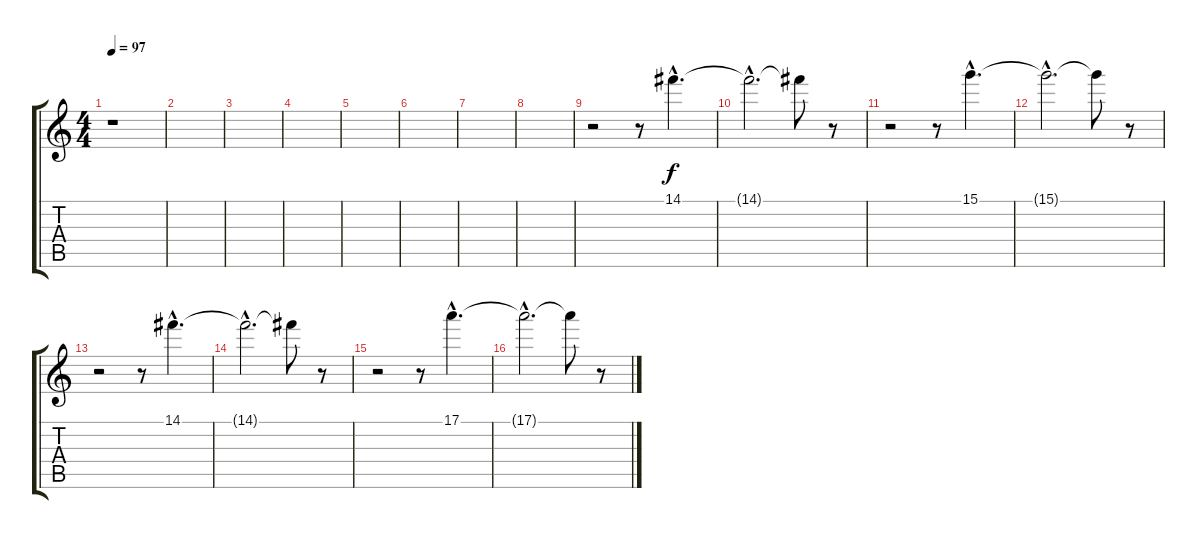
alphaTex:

\track "" {instrument distortionguitar}
\staff {score tabs}
\tuning (E4 B3 G3 D3 A2 E2) {hide}
\ts (4 4)
\tempo 97
\clef g2
\ks c
r.1{dy f} |
\section ("" "")
|
|
|
|
\section ("" "")
|
|
|
r.2 r.8{volume 10} 14.1{hac}.4{d volume 4} |
\section ("" "")
14.1{hac t}.2{d} 14.1{t}.8 r.8 |
r.2 r.8{volume 10} 15.1{hac}.4{d volume 4} |
15.1{hac t}.2{d} 15.1{t}.8 r.8 |
r.2 r.8{volume 10} 14.1{hac}.4{d volume 4} |
\section ("" "")
14.1{hac t}.2{d} 14.1{t}.8 r.8 |
r.2 r.8{volume 10} 17.1{hac}.4{d volume 4} |
17.1{hac t}.2{d} 17.1{t}.8 r.8
